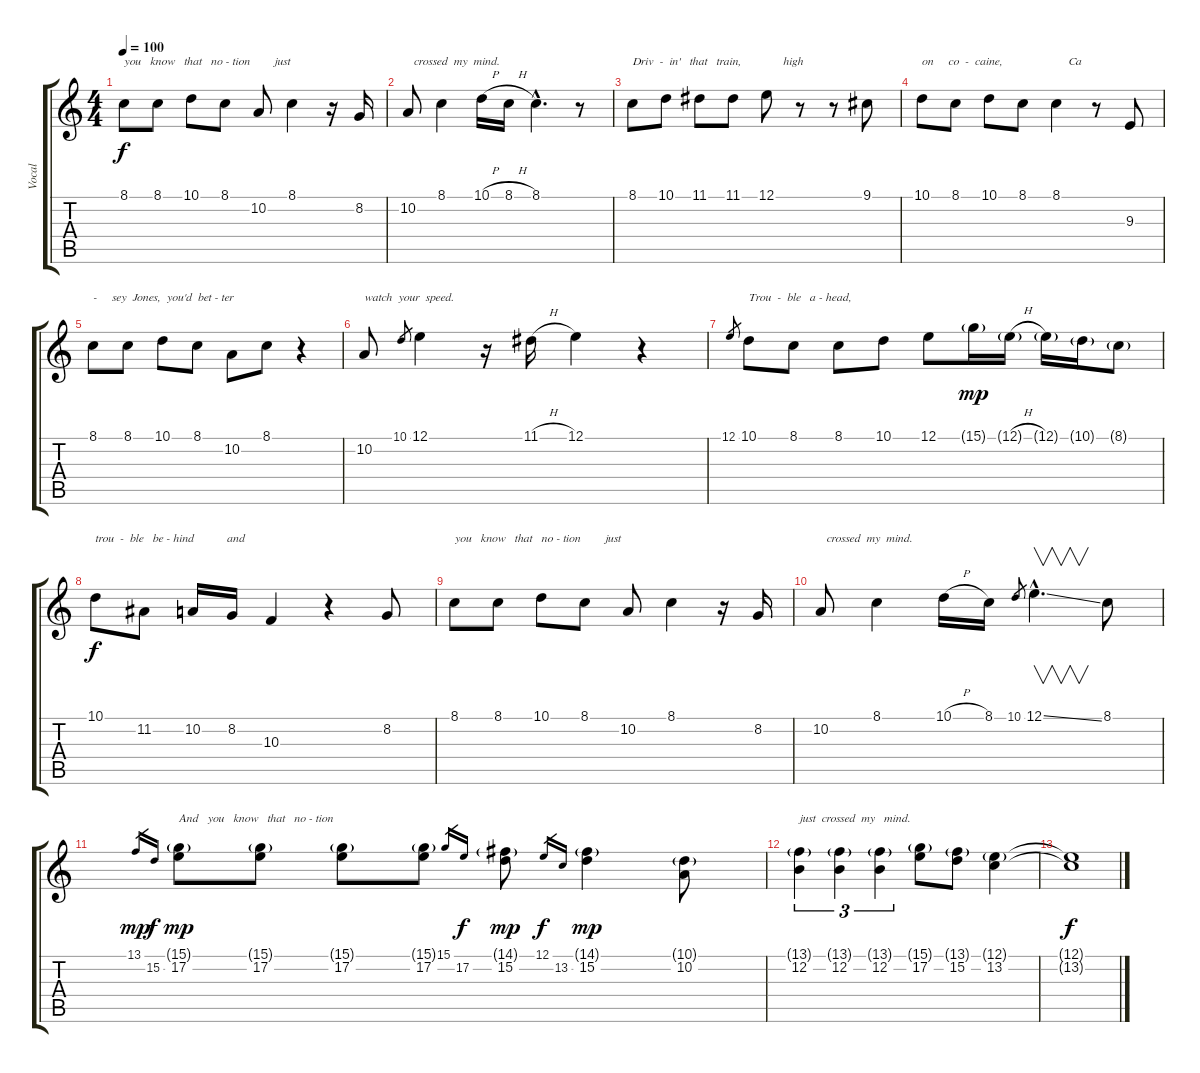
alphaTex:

\track ("Vocal" "Vocal") {instrument voiceoohs}
\staff {score tabs}
\tuning (E4 B3 G3 D3 A2 E2) {hide}
\ts (4 4)
\tempo 100
\clef g2
\ks c
8.1.8{txt "you   know   that   no - tion        just" dy f} 8.1.8 10.1.8 8.1.8 10.2.8 8.1.4 r.16 8.2.16 |
10.2.8{txt "  crossed  my  mind."} 8.1.4 10.1{h}.16 8.1{h}.16 8.1{hac}.4{d} r.8 |
8.1.8{txt "Driv  -  in'   that   train,              high"} 10.1.8 11.1.8 11.1.8 12.1.8 r.8 r.8 9.1.8 |
10.1.8{txt "on     co  -  caine,                      Ca "} 8.1.8 10.1.8 8.1.8 8.1.4 r.8 9.3.8 |
8.1.8{txt "-     sey  Jones,  you'd  bet - ter"} 8.1.8 10.1.8 8.1.8 10.2.8 8.1.8 r.4 |
10.2.8{txt "watch  your  speed."} 10.1.8{gr} 12.1.4 r.16 11.1{h}.16 12.1.4 r.4 |
12.1.8{gr} 10.1.8{txt "Trou  -  ble   a - head,"} 8.1.8 8.1.8 10.1.8 12.1.8 15.1{g}.16{dy mp} 12.1{h g}.16 12.1{g}.16 10.1{g}.16 8.1{g}.8 |
10.1.8{txt "trou  -  ble   be - hind           and" dy f} 11.2.8 10.2.16 8.2.16 10.3.4 r.4 8.2.8 |
8.1.8{txt "you   know   that   no - tion        just"} 8.1.8 10.1.8 8.1.8 10.2.8 8.1.4 r.16 8.2.16 |
10.2.8{txt "  crossed  my  mind."} 8.1.4 10.1{h}.16 8.1.16 10.1.8{gr} 12.1{ss hac}.4{v d} 8.1.8 |
13.1.16{gr dy mp} 15.2.16{gr dy f} (15.1{g} 17.2).8{txt "And   you   know   that   no - tion" dy mp} (15.1{g} 17.2).8 (15.1{g} 17.2).8 (15.1{g} 17.2).8 15.1.16{gr} 17.2.16{gr dy f} (14.1{g} 15.2).8{dy mp} 12.1.16{gr dy f} 13.2.16{gr} (14.1{g} 15.2).4{dy mp} (10.1{g} 10.2).8 |
(13.1{g} 12.2).4{tu (3 2) txt "just  crossed  my   mind."} (13.1{g} 12.2).4{tu (3 2)} (13.1{g} 12.2).4{tu (3 2)} (15.1{g} 17.2).8 (13.1{g} 15.2).8 (12.1{g} 13.2).4 |
(12.1{t} 13.2{t}).1{dy f}
